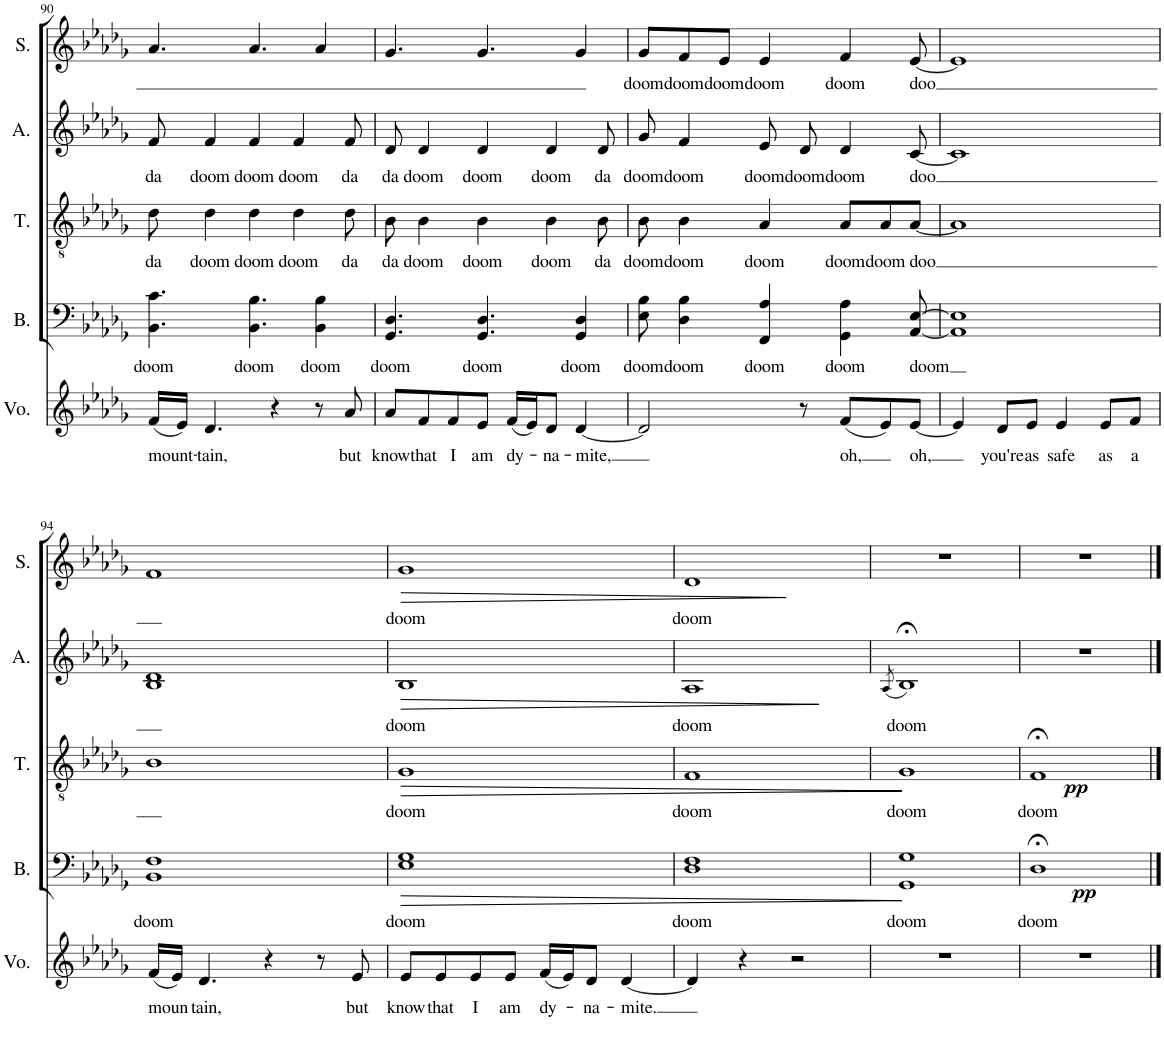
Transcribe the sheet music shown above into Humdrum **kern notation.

**kern	**text	**kern	**text	**dynam	**kern	**text	**dynam	**kern	**text	**dynam	**kern	**text	**dynam
*part5	*part5	*part4	*part4	*part4	*part3	*part3	*part3	*part2	*part2	*part2	*part1	*part1	*part1
*staff5	*staff5	*staff4	*staff4	*staff4	*staff3	*staff3	*staff3	*staff2	*staff2	*staff2	*staff1	*staff1	*staff1
*I"Voice	*	*I"Bass	*	*	*I"Tenor	*	*	*I"Alto	*	*	*I"Soprano	*	*
*I'Vo.	*	*I'B.	*	*	*I'T.	*	*	*I'A.	*	*	*I'S.	*	*
!!LO:PB:g=z
*clefG2	*	*clefF4	*	*	*clefGv2	*	*	*clefG2	*	*	*clefG2	*	*
*k[b-e-a-d-g-]	*	*k[b-e-a-d-g-]	*	*	*k[b-e-a-d-g-]	*	*	*k[b-e-a-d-g-]	*	*	*k[b-e-a-d-g-]	*	*
*M4/4	*	*M4/4	*	*	*M4/4	*	*	*M4/4	*	*	*M4/4	*	*
=90	=90	=90	=90	=90	=90	=90	=90	=90	=90	=90	=90	=90	=90
!	!LO:LY:b	!	!LO:LY:b	!	!	!LO:LY:b	!	!	!LO:LY:b	!	!	!	!
(16f/LL	mount-	4.BB-\ 4.c\	doom	.	8d-\	da	.	8f/	da	.	4.a-/	.	.
16e-/JJ)	.	.	.	.	.	.	.	.	.	.	.	.	.
!	!LO:LY:b	!	!	!	!	!LO:LY:b	!	!	!LO:LY:b	!	!	!	!
4.d-/	-tain,	.	.	.	4d-\	doom	.	4f/	doom	.	.	.	.
!	!	!	!LO:LY:b	!	!	!LO:LY:b	!	!	!LO:LY:b	!	!	!	!
.	.	4.BB-\ 4.B-\	doom	.	4d-\	doom	.	4f/	doom	.	4.a-/	.	.
4r	.	.	.	.	.	.	.	.	.	.	.	.	.
!	!	!	!	!	!	!LO:LY:b	!	!	!LO:LY:b	!	!	!	!
.	.	.	.	.	4d-\	doom	.	4f/	doom	.	.	.	.
!	!	!	!LO:LY:b	!	!	!	!	!	!	!	!	!	!
8r	.	4BB-\ 4B-\	doom	.	.	.	.	.	.	.	4a-/	.	.
!	!LO:LY:b	!	!	!	!	!LO:LY:b	!	!	!LO:LY:b	!	!	!	!
8a-/	but	.	.	.	8d-\	da	.	8f/	da	.	.	.	.
=91	=91	=91	=91	=91	=91	=91	=91	=91	=91	=91	=91	=91	=91
!	!LO:LY:b	!	!LO:LY:b	!	!	!LO:LY:b	!	!	!LO:LY:b	!	!	!	!
8a-/L	know	4.GG-/ 4.D-/	doom	.	8B-\	da	.	8d-/	da	.	4.g-/	.	.
!	!LO:LY:b	!	!	!	!	!LO:LY:b	!	!	!LO:LY:b	!	!	!	!
8f/	that	.	.	.	4B-\	doom	.	4d-/	doom	.	.	.	.
!	!LO:LY:b	!	!	!	!	!	!	!	!	!	!	!	!
8f/	I	.	.	.	.	.	.	.	.	.	.	.	.
!	!LO:LY:b	!	!LO:LY:b	!	!	!LO:LY:b	!	!	!LO:LY:b	!	!	!	!
8e-/J	am	4.GG-/ 4.D-/	doom	.	4B-\	doom	.	4d-/	doom	.	4.g-/	.	.
!	!LO:LY:b	!	!	!	!	!	!	!	!	!	!	!	!
(16f/LL	dy-	.	.	.	.	.	.	.	.	.	.	.	.
16e-/J)	.	.	.	.	.	.	.	.	.	.	.	.	.
!	!LO:LY:b	!	!	!	!	!LO:LY:b	!	!	!LO:LY:b	!	!	!	!
8d-/J	-na-	.	.	.	4B-\	doom	.	4d-/	doom	.	.	.	.
!	!LO:LY:b	!	!LO:LY:b	!	!	!	!	!	!	!	!	!	!
[4d-/	-mite,	4GG-/ 4D-/	doom	.	.	.	.	.	.	.	4g-/	.	.
!	!	!	!	!	!	!LO:LY:b	!	!	!LO:LY:b	!	!	!	!
.	.	.	.	.	8B-\	da	.	8d-/	da	.	.	.	.
=92	=92	=92	=92	=92	=92	=92	=92	=92	=92	=92	=92	=92	=92
!	!	!	!LO:LY:b	!	!	!LO:LY:b	!	!	!LO:LY:b	!	!	!LO:LY:b	!
2d-/]	.	8E-\ 8B-\	doom	.	8B-\	doom	.	8g-/	doom	.	8g-/L	doom	.
!	!	!	!LO:LY:b	!	!	!LO:LY:b	!	!	!LO:LY:b	!	!	!LO:LY:b	!
.	.	4D-\ 4B-\	doom	.	4B-\	doom	.	4f/	doom	.	8f/	doom	.
!	!	!	!	!	!	!	!	!	!	!	!	!LO:LY:b	!
.	.	.	.	.	.	.	.	.	.	.	8e-/J	doom	.
!	!	!	!LO:LY:b	!	!	!LO:LY:b	!	!	!LO:LY:b	!	!	!LO:LY:b	!
.	.	4FF/ 4A-/	doom	.	4A-/	doom	.	8e-/	doom	.	4e-/	doom	.
!	!	!	!	!	!	!	!	!	!LO:LY:b	!	!	!	!
8r	.	.	.	.	.	.	.	8d-/	doom	.	.	.	.
!	!LO:LY:b	!	!LO:LY:b	!	!	!LO:LY:b	!	!	!LO:LY:b	!	!	!LO:LY:b	!
(8f/L	oh,	4GG-\ 4A-\	doom	.	8A-/L	doom	.	4d-/	doom	.	4f/	doom	.
!	!	!	!	!	!	!LO:LY:b	!	!	!	!	!	!	!
8e-/)	.	.	.	.	8A-/	doom	.	.	.	.	.	.	.
!	!LO:LY:b	!	!LO:LY:b	!	!	!LO:LY:b	!	!	!LO:LY:b	!	!	!LO:LY:b	!
[8e-/J	oh,	[8AA-/ [8E-/	doom	.	[8A-/J	doo	.	[8c/	doo	.	[8e-/	doo	.
=93	=93	=93	=93	=93	=93	=93	=93	=93	=93	=93	=93	=93	=93
4e-/]	.	1AA-] 1E-]	.	.	1A-]	.	.	1c]	.	.	1e-]	.	.
!	!LO:LY:b	!	!	!	!	!	!	!	!	!	!	!	!
8d-/L	you're	.	.	.	.	.	.	.	.	.	.	.	.
!	!LO:LY:b	!	!	!	!	!	!	!	!	!	!	!	!
8e-/J	as	.	.	.	.	.	.	.	.	.	.	.	.
!	!LO:LY:b	!	!	!	!	!	!	!	!	!	!	!	!
4e-/	safe	.	.	.	.	.	.	.	.	.	.	.	.
!	!LO:LY:b	!	!	!	!	!	!	!	!	!	!	!	!
8e-/L	as	.	.	.	.	.	.	.	.	.	.	.	.
!	!LO:LY:b	!	!	!	!	!	!	!	!	!	!	!	!
8f/J	a	.	.	.	.	.	.	.	.	.	.	.	.
!!LO:LB:g=z
=94	=94	=94	=94	=94	=94	=94	=94	=94	=94	=94	=94	=94	=94
!	!LO:LY:b	!	!LO:LY:b	!	!	!	!	!	!	!	!	!	!
(16f/LL	moun	1BB- 1F	doom	.	1B-	.	.	1B- 1d-	.	.	1f	.	.
16e-/JJ)	.	.	.	.	.	.	.	.	.	.	.	.	.
!	!LO:LY:b	!	!	!	!	!	!	!	!	!	!	!	!
4.d-/	tain,	.	.	.	.	.	.	.	.	.	.	.	.
4r	.	.	.	.	.	.	.	.	.	.	.	.	.
8r	.	.	.	.	.	.	.	.	.	.	.	.	.
!	!LO:LY:b	!	!	!	!	!	!	!	!	!	!	!	!
8e-/	but	.	.	.	.	.	.	.	.	.	.	.	.
=95	=95	=95	=95	=95	=95	=95	=95	=95	=95	=95	=95	=95	=95
!	!LO:LY:b	!	!LO:LY:b	!LO:HP:b	!	!LO:LY:b	!LO:HP:b	!	!LO:LY:b	!LO:HP:b	!	!LO:LY:b	!LO:HP:b
8e-/L	know	1E- 1G-	doom	>	1G-	doom	>	1B-	doom	>	1g-	doom	>
!	!LO:LY:b	!	!	!	!	!	!	!	!	!	!	!	!
8e-/	that	.	.	.	.	.	.	.	.	.	.	.	.
!	!LO:LY:b	!	!	!	!	!	!	!	!	!	!	!	!
8e-/	I	.	.	.	.	.	.	.	.	.	.	.	.
!	!LO:LY:b	!	!	!	!	!	!	!	!	!	!	!	!
8e-/J	am	.	.	.	.	.	.	.	.	.	.	.	.
!	!LO:LY:b	!	!	!	!	!	!	!	!	!	!	!	!
(16f/LL	dy-	.	.	.	.	.	.	.	.	.	.	.	.
16e-/J)	.	.	.	.	.	.	.	.	.	.	.	.	.
!	!LO:LY:b	!	!	!	!	!	!	!	!	!	!	!	!
8d-/J	-na-	.	.	.	.	.	.	.	.	.	.	.	.
!	!LO:LY:b	!	!	!	!	!	!	!	!	!	!	!	!
[4d-/	-mite.	.	.	.	.	.	.	.	.	.	.	.	.
.	.	.	.	]	.	.	]	.	.	]	.	.	]
=96	=96	=96	=96	=96	=96	=96	=96	=96	=96	=96	=96	=96	=96
!	!	!	!LO:LY:b	!	!	!LO:LY:b	!	!	!LO:LY:b	!	!	!LO:LY:b	!
4d-/]	.	1D- 1F	doom	.	1F	doom	.	1A-	doom	.	1d-	doom	.
4r	.	.	.	.	.	.	.	.	.	.	.	.	.
2r	.	.	.	.	.	.	.	.	.	.	.	.	.
=97	=97	=97	=97	=97	=97	=97	=97	=97	=97	=97	=97	=97	=97
.	.	.	.	.	.	.	.	(8qA-/	.	.	.	.	.
!	!	!	!LO:LY:b	!	!	!LO:LY:b	!	!	!LO:LY:b	!	!	!	!
1r	.	1GG- 1G-	doom	.	1G-	doom	.	1B-;<)	doom	.	1r	.	.
=98	=98	=98	=98	=98	=98	=98	=98	=98	=98	=98	=98	=98	=98
!	!	!	!LO:LY:b	!LO:DY:b	!	!LO:LY:b	!LO:DY:b	!	!	!	!	!	!
1r	.	1D-;<	doom	pp	1F;<	doom	pp	1r	.	.	1r	.	.
==	==	==	==	==	==	==	==	==	==	==	==	==	==
*-	*-	*-	*-	*-	*-	*-	*-	*-	*-	*-	*-	*-	*-
